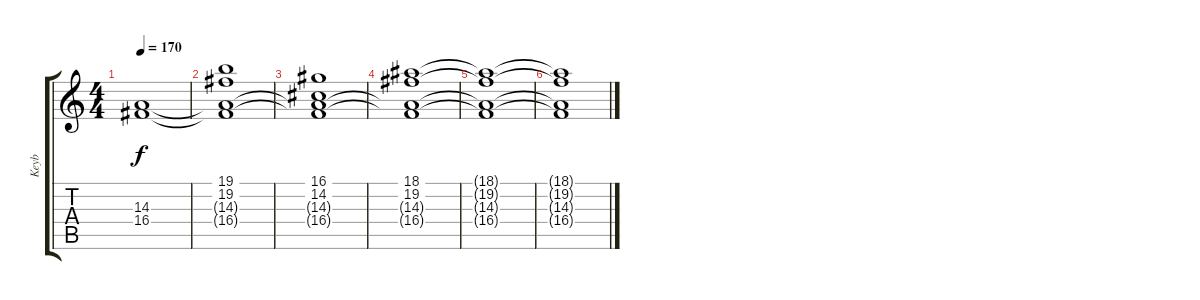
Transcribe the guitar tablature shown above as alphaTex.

\track ("Keyb" "Keyb") {instrument lead3calliope}
\staff {score tabs}
\tuning (E4 B3 G3 D3 A2 E2) {hide}
\ts (4 4)
\tempo 170
\clef g2
\ks c
(14.3{t} 16.4{t}).1{dy f} |
(19.1 19.2 14.3{t} 16.4{t}).1 |
(16.1 14.2 14.3{t} 16.4{t}).1 |
(18.1 19.2 14.3{t} 16.4{t}).1 |
(18.1{t} 19.2{t} 14.3{t} 16.4{t}).1{volume 0} |
(18.1{t} 19.2{t} 14.3{t} 16.4{t}).1
